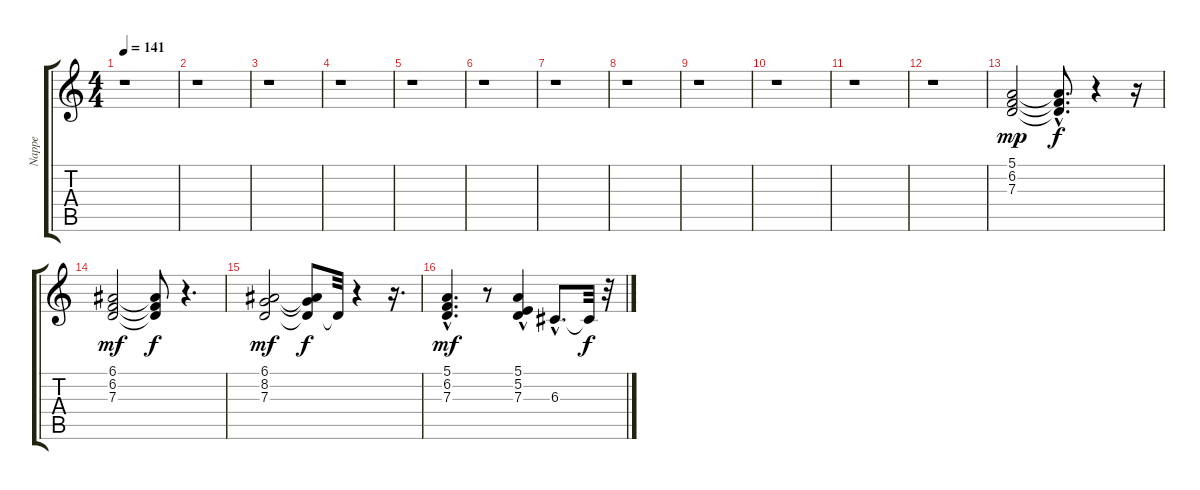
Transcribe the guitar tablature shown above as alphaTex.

\track ("Nappe" "Nappe") {instrument choiraahs}
\staff {score tabs}
\tuning (E4 B3 G3 D3 A2 E2) {hide}
\ts (4 4)
\tempo 141
\clef g2
\ks c
r.1{dy f} |
r.1 |
r.1 |
r.1 |
r.1 |
r.1 |
r.1 |
r.1 |
r.1 |
r.1 |
r.1 |
r.1 |
(5.1 6.2 7.3).2{dy mp} (5.1{t} 6.2{hac t} 7.3{hac t}).8{d dy f} r.4 r.16 |
(6.1 6.2 7.3).2{dy mf} (6.1{t} 6.2{t} 7.3{t}).8{dy f} r.4{d} |
(6.1 8.2 7.3).2{dy mf} (6.1{t} 8.2{t} 7.3{t}).8{dy f} 7.3{t}.32 r.4 r.16{d} |
(5.1{hac} 6.2 7.3{hac}).4{d dy mf} r.8 (5.1 5.2{hac} 7.3{hac}).4 6.3{hac}.8{d} 6.3{t}.32{dy f} r.32
